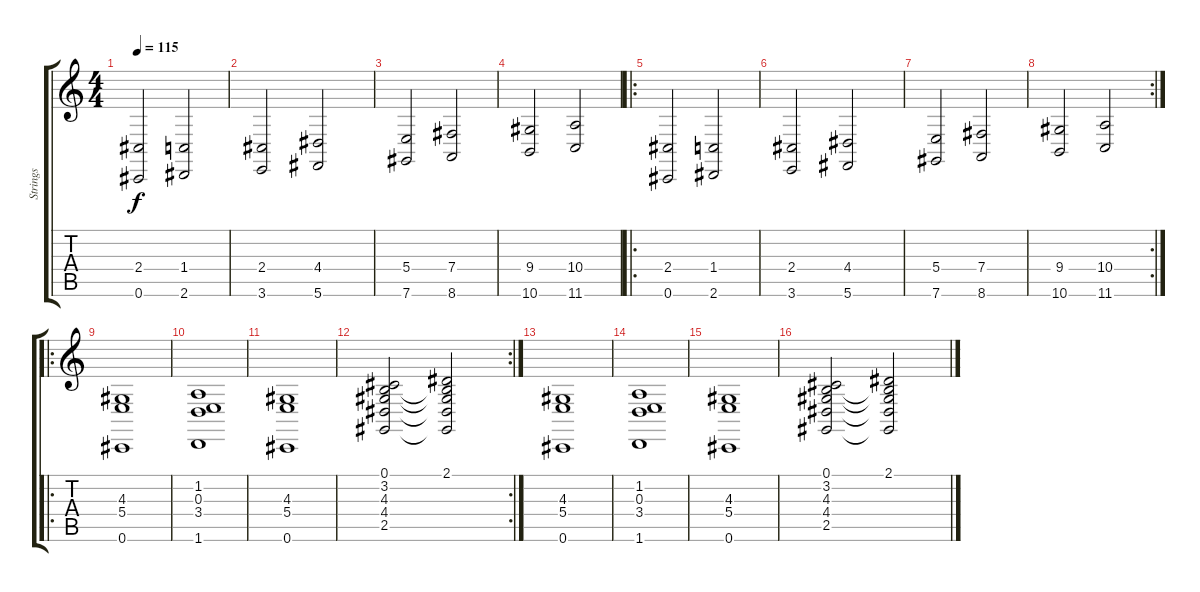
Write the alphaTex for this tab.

\track ("Strings" "Strings") {instrument stringensemble2}
\staff {score tabs}
\tuning (Db4 Ab3 E3 B2 Gb2 Db2) {hide}
\ts (4 4)
\tempo 115
\clef g2
\ks c
(2.4 0.6).2{dy f} (1.4 2.6).2 |
(2.4 3.6).2 (4.4 5.6).2 |
(5.4 7.6).2 (7.4 8.6).2 |
(9.4 10.6).2 (10.4 11.6).2 |
\ro
(2.4 0.6).2 (1.4 2.6).2 |
(2.4 3.6).2 (4.4 5.6).2 |
(5.4 7.6).2 (7.4 8.6).2 |
\rc 2
(9.4 10.6).2 (10.4 11.6).2 |
\ro
(4.3 5.4 0.6).1 |
(1.2 0.3 3.4 1.6).1 |
(4.3 5.4 0.6).1 |
\rc 2
(0.1 3.2 4.3 4.4 2.5).2 (2.1 3.2{t} 4.3{t} 4.4{t} 2.5{t}).2 |
(4.3 5.4 0.6).1 |
(1.2 0.3 3.4 1.6).1 |
(4.3 5.4 0.6).1 |
(0.1 3.2 4.3 4.4 2.5).2 (2.1 3.2{t} 4.3{t} 4.4{t} 2.5{t}).2
